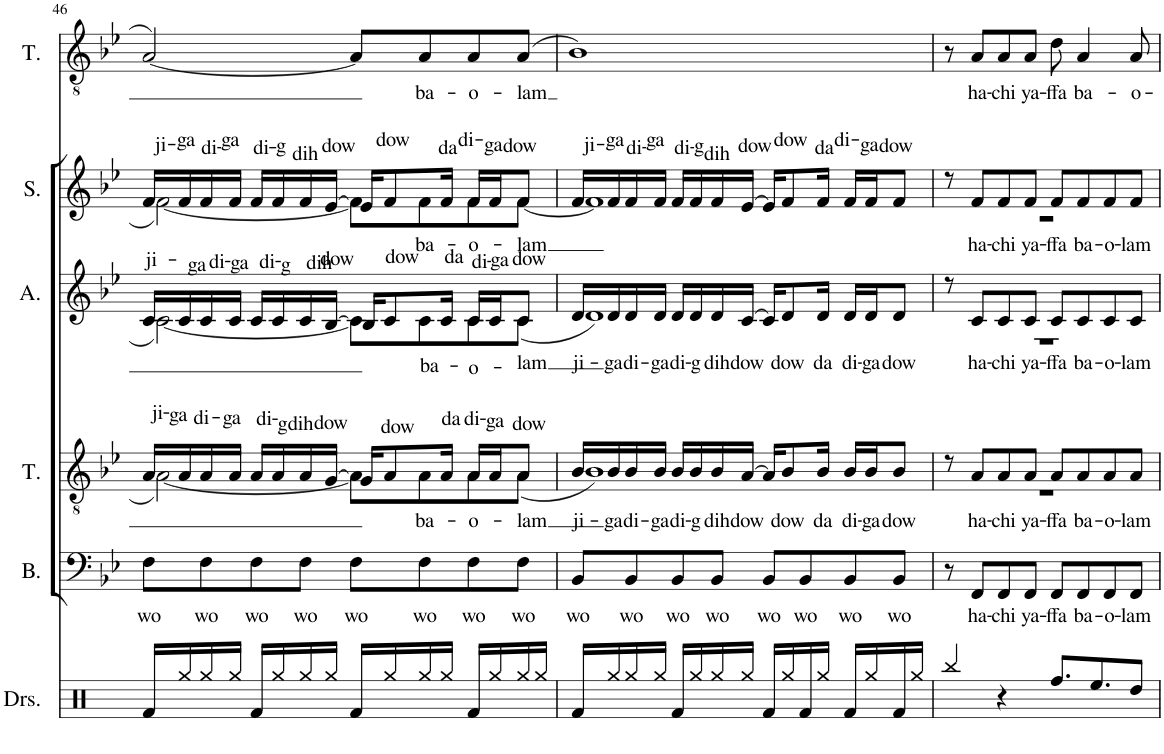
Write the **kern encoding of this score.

**kern	**kern	**text	**kern	**text	**kern	**text	**kern	**text	**kern	**text
*part6	*part5	*part5	*part4	*part4	*part3	*part3	*part2	*part2	*part1	*part1
*staff6	*staff5	*staff5	*staff4	*staff4	*staff3	*staff3	*staff2	*staff2	*staff1	*staff1
*I"Drumset	*I"Bass	*	*I"Tenor	*	*I"Alto	*	*I"Soprano	*	*I"Tenor	*
*I'Drs.	*I'B.	*	*I'T.	*	*I'A.	*	*I'S.	*	*I'T.	*
!!LO:PB:g=z
*clefX	*clefF4	*	*clefGv2	*	*clefG2	*	*clefG2	*	*clefGv2	*
*k[]	*k[b-e-]	*	*k[b-e-]	*	*k[b-e-]	*	*k[b-e-]	*	*k[b-e-]	*
*M4/4	*M4/4	*	*M4/4	*	*M4/4	*	*M4/4	*	*M4/4	*
=46	=46	=46	=46	=46	=46	=46	=46	=46	=46	=46
!	!	!LO:LY:b	!	!LO:LY:a	!	!LO:LY:a	!	!LO:LY:a	!	!
*	*	*	*^	*	*^	*	*^	*	*	*
16Rf/LL	8F\L	wo	16A/LL	[2A\	ji-	16c/LL	[2c\	ji-	16f/LL	[2f\	ji-	[2A/	.
!	!	!	!	!	!LO:LY:a	!	!	!LO:LY:a	!	!	!LO:LY:a	!	!
16Rgg/	.	.	16A/	.	-ga	16c/	.	-ga	16f/	.	-ga	.	.
!	!	!LO:LY:b	!	!	!LO:LY:a	!	!	!LO:LY:a	!	!	!LO:LY:a	!	!
16Rgg/	8F\	wo	16A/	.	di-	16c/	.	di-	16f/	.	di-	.	.
!	!	!	!	!	!LO:LY:a	!	!	!LO:LY:a	!	!	!LO:LY:a	!	!
16Rgg/JJ	.	.	16A/JJ	.	-ga	16c/JJ	.	-ga	16f/JJ	.	-ga	.	.
!	!	!LO:LY:b	!	!	!LO:LY:a	!	!	!LO:LY:a	!	!	!LO:LY:a	!	!
16Rf/LL	8F\	wo	16A/LL	.	di-	16c/LL	.	di-	16f/LL	.	di-	.	.
!	!	!	!	!	!LO:LY:a	!	!	!LO:LY:a	!	!	!LO:LY:a	!	!
16Rgg/	.	.	16A/	.	-g	16c/	.	-g	16f/	.	-g	.	.
!	!	!LO:LY:b	!	!	!LO:LY:a	!	!	!LO:LY:a	!	!	!LO:LY:a	!	!
16Rgg/	8F\J	wo	16A/	.	dih	16c/	.	dih	16f/	.	dih	.	.
!	!	!	!	!	!LO:LY:a	!	!	!LO:LY:a	!	!	!LO:LY:a	!	!
16Rgg/JJ	.	.	[16G/JJ	.	dow	[16B-/JJ	.	dow	[16e-/JJ	.	dow	.	.
!	!	!LO:LY:b	!	!	!	!	!	!	!	!	!	!	!
16Rf/LL	8F\L	wo	16G/KL]	8A\L]	.	16B-/KL]	8c\L]	.	16e-/KL]	8f\L]	.	8A/L]	.
!	!	!	!	!	!LO:LY:a	!	!	!LO:LY:a	!	!	!LO:LY:a	!	!
16Rgg/	.	.	8A/	.	dow	8c/	.	dow	8f/	.	dow	.	.
!	!	!LO:LY:b	!	!	!LO:LY:b	!	!	!LO:LY:b	!	!	!LO:LY:b	!	!LO:LY:b
16Rgg/	8F\	wo	.	8A\	ba-	.	8c\	ba-	.	8f\	ba-	8A/	ba-
!	!	!	!	!	!LO:LY:a	!	!	!LO:LY:a	!	!	!LO:LY:a	!	!
16Rgg/JJ	.	.	16A/Jk	.	da	16c/Jk	.	da	16f/Jk	.	da	.	.
!	!	!LO:LY:b	!	!	!LO:LY:a	!	!	!	!	!	!	!	!
!	!	!	!	!	!LO:LY:b	!	!	!LO:LY:a	!	!	!	!	!
!	!	!	!	!	!	!	!	!LO:LY:b	!	!	!LO:LY:a	!	!
!	!	!	!	!	!	!	!	!	!	!	!LO:LY:b	!	!LO:LY:b
16Rf/LL	8F\	wo	16A/LL	8A\	-o-	16c/LL	8c\	-o-	16f/LL	8f\	-o-	8A/	-o-
!	!	!	!	!	!LO:LY:a	!	!	!LO:LY:a	!	!	!LO:LY:a	!	!
16Rgg/	.	.	16A/J	.	-ga	16c/J	.	-ga	16f/J	.	-ga	.	.
!	!	!LO:LY:b	!	!	!LO:LY:a	!	!	!	!	!	!	!	!
!	!	!	!	!	!LO:LY:b	!	!	!LO:LY:a	!	!	!	!	!
!	!	!	!	!	!	!	!	!LO:LY:b	!	!	!LO:LY:a	!	!
!	!	!	!	!	!	!	!	!	!	!	!LO:LY:b	!	!LO:LY:b
16Rgg/	8F\J	wo	8A/J	(8A\J	-lam	8c/J	(8c\J	-lam	8f/J	[8f\J	-lam	(8A/J	-lam
16Rgg/JJ	.	.	.	.	.	.	.	.	.	.	.	.	.
=47	=47	=47	=47	=47	=47	=47	=47	=47	=47	=47	=47	=47	=47
!	!	!LO:LY:b	!	!	!LO:LY:b	!	!	!LO:LY:b	!	!	!LO:LY:a	!	!
16Rf/LL	8BB-/L	wo	16B-/LL	1B-)	ji-	16d/LL	1d)	ji-	16f/LL	1f]	ji-	1B-)	.
!	!	!	!	!	!LO:LY:b	!	!	!LO:LY:b	!	!	!LO:LY:a	!	!
16Rgg/	.	.	16B-/	.	-ga	16d/	.	-ga	16f/	.	-ga	.	.
!	!	!LO:LY:b	!	!	!LO:LY:b	!	!	!LO:LY:b	!	!	!LO:LY:a	!	!
16Rgg/	8BB-/	wo	16B-/	.	di-	16d/	.	di-	16f/	.	di-	.	.
!	!	!	!	!	!LO:LY:b	!	!	!LO:LY:b	!	!	!LO:LY:a	!	!
16Rgg/JJ	.	.	16B-/JJ	.	-ga	16d/JJ	.	-ga	16f/JJ	.	-ga	.	.
!	!	!LO:LY:b	!	!	!LO:LY:b	!	!	!LO:LY:b	!	!	!LO:LY:a	!	!
16Rf/LL	8BB-/	wo	16B-/LL	.	di-	16d/LL	.	di-	16f/LL	.	di-	.	.
!	!	!	!	!	!LO:LY:b	!	!	!LO:LY:b	!	!	!LO:LY:a	!	!
16Rgg/	.	.	16B-/	.	-g	16d/	.	-g	16f/	.	-g	.	.
!	!	!LO:LY:b	!	!	!LO:LY:b	!	!	!LO:LY:b	!	!	!LO:LY:a	!	!
16Rgg/	8BB-/J	wo	16B-/	.	dih	16d/	.	dih	16f/	.	dih	.	.
!	!	!	!	!	!LO:LY:b	!	!	!LO:LY:b	!	!	!LO:LY:a	!	!
16Rgg/JJ	.	.	[16A/JJ	.	dow	[16c/JJ	.	dow	[16e-/JJ	.	dow	.	.
!	!	!LO:LY:b	!	!	!	!	!	!	!	!	!	!	!
16Rf/LL	8BB-/L	wo	16A/KL]	.	.	16c/KL]	.	.	16e-/KL]	.	.	.	.
!	!	!	!	!	!LO:LY:b	!	!	!LO:LY:b	!	!	!LO:LY:a	!	!
16Rgg/	.	.	8B-/	.	dow	8d/	.	dow	8f/	.	dow	.	.
!	!	!LO:LY:b	!	!	!	!	!	!	!	!	!	!	!
16Rf/	8BB-/	wo	.	.	.	.	.	.	.	.	.	.	.
!	!	!	!	!	!LO:LY:b	!	!	!LO:LY:b	!	!	!LO:LY:a	!	!
16Rgg/JJ	.	.	16B-/Jk	.	da	16d/Jk	.	da	16f/Jk	.	da	.	.
!	!	!LO:LY:b	!	!	!LO:LY:b	!	!	!LO:LY:b	!	!	!LO:LY:a	!	!
16Rf/LL	8BB-/	wo	16B-/LL	.	di-	16d/LL	.	di-	16f/LL	.	di-	.	.
!	!	!	!	!	!LO:LY:b	!	!	!LO:LY:b	!	!	!LO:LY:a	!	!
16Rgg/	.	.	16B-/J	.	-ga	16d/J	.	-ga	16f/J	.	-ga	.	.
!	!	!LO:LY:b	!	!	!LO:LY:b	!	!	!LO:LY:b	!	!	!LO:LY:a	!	!
16Rf/	8BB-/J	wo	8B-/J	.	dow	8d/J	.	dow	8f/J	.	dow	.	.
16Rgg/JJ	.	.	.	.	.	.	.	.	.	.	.	.	.
=48	=48	=48	=48	=48	=48	=48	=48	=48	=48	=48	=48	=48	=48
4Rbb/	8r	.	8r	1r	.	8r	1r	.	8r	1r	.	8r	.
!	!	!LO:LY:b	!	!	!LO:LY:b	!	!	!LO:LY:b	!	!	!LO:LY:b	!	!LO:LY:b
.	8FF/L	ha-	8A/L	.	ha-	8c/L	.	ha-	8f/L	.	ha-	8A/L	ha-
!	!	!LO:LY:b	!	!	!LO:LY:b	!	!	!LO:LY:b	!	!	!LO:LY:b	!	!LO:LY:b
4r	8FF/	-chi	8A/	.	-chi	8c/	.	-chi	8f/	.	-chi	8A/	-chi
!	!	!LO:LY:b	!	!	!LO:LY:b	!	!	!LO:LY:b	!	!	!LO:LY:b	!	!LO:LY:b
.	8FF/J	ya-	8A/J	.	ya-	8c/J	.	ya-	8f/J	.	ya-	8A/J	ya-
!	!	!LO:LY:b	!	!	!LO:LY:b	!	!	!LO:LY:b	!	!	!LO:LY:b	!	!LO:LY:b
8.Rff/L	8FF/L	-ffa	8A/L	.	-ffa	8c/L	.	-ffa	8f/L	.	-ffa	8d\	-ffa
!	!	!LO:LY:b	!	!	!LO:LY:b	!	!	!LO:LY:b	!	!	!LO:LY:b	!	!LO:LY:b
.	8FF/	ba-	8A/	.	ba-	8c/	.	ba-	8f/	.	ba-	4A/	ba-
8.Ree/	.	.	.	.	.	.	.	.	.	.	.	.	.
!	!	!LO:LY:b	!	!	!LO:LY:b	!	!	!LO:LY:b	!	!	!LO:LY:b	!	!
.	8FF/	-o-	8A/	.	-o-	8c/	.	-o-	8f/	.	-o-	.	.
!	!	!LO:LY:b	!	!	!LO:LY:b	!	!	!LO:LY:b	!	!	!LO:LY:b	!	!LO:LY:b
8Rdd/J	8FF/J	-lam	8A/J	.	-lam	8c/J	.	-lam	8f/J	.	-lam	8A/	-o-
*	*	*	*v	*v	*	*	*	*	*v	*v	*	*	*
*	*	*	*	*	*v	*v	*	*	*	*	*
=	=	=	=	=	=	=	=	=	=	=
*-	*-	*-	*-	*-	*-	*-	*-	*-	*-	*-
